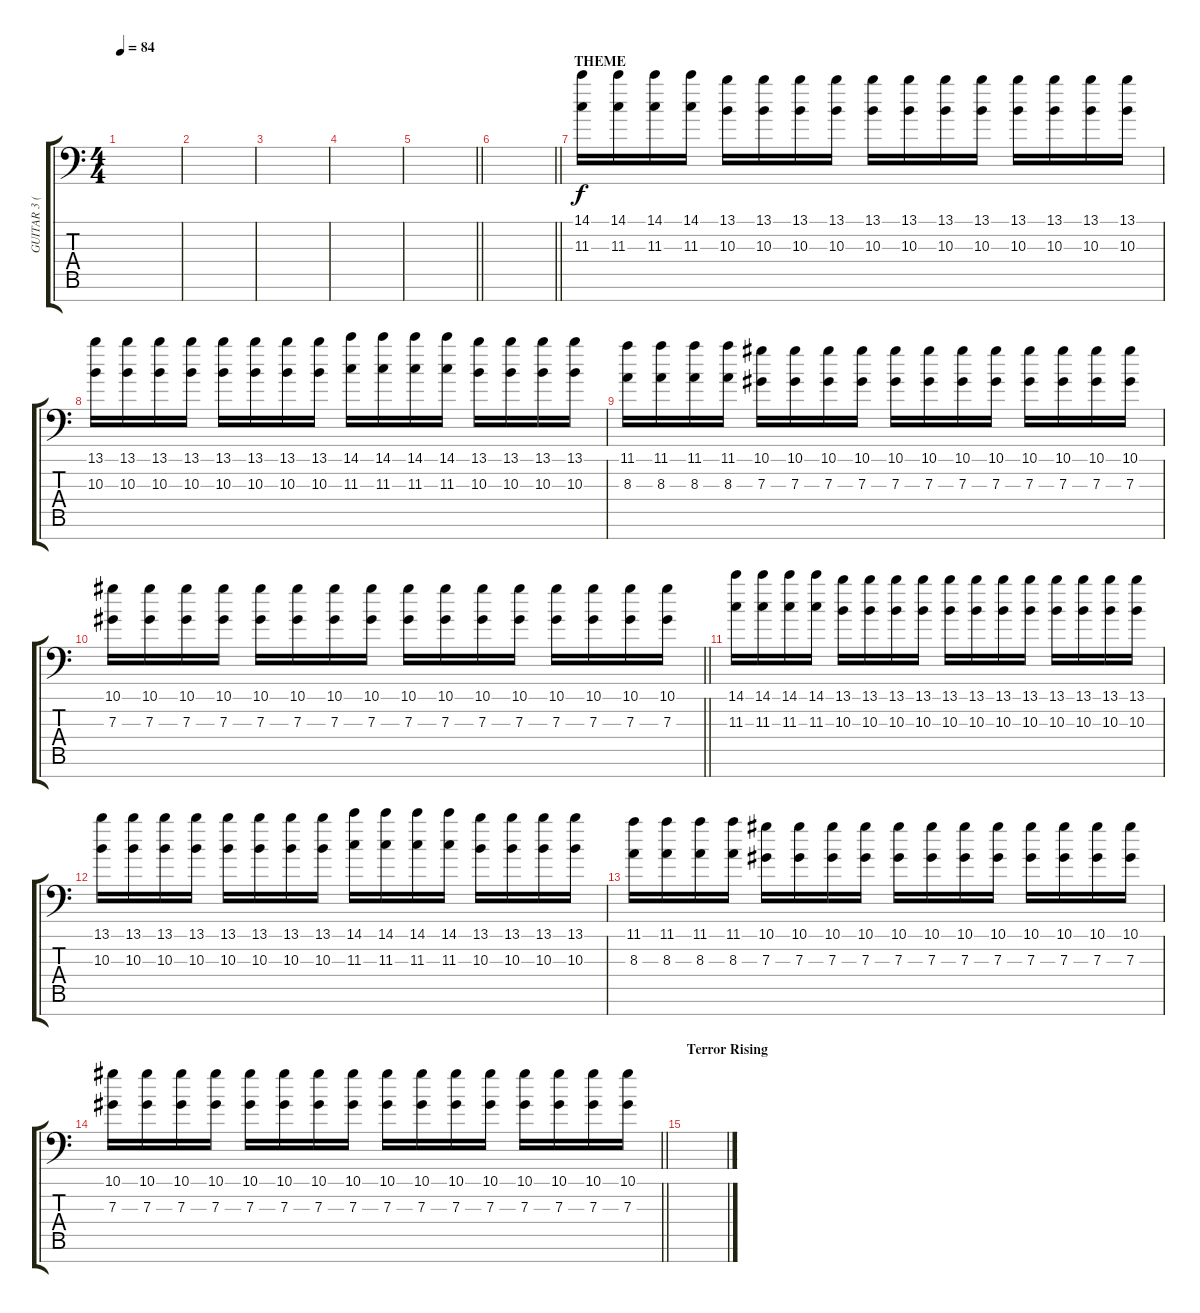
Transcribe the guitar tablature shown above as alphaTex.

\track ("GUITAR 3 (Fredrik Thordendal)" "GUITAR 3 (") {instrument overdrivenguitar}
\staff {score tabs}
\tuning (Bb3 F3 Db3 Ab2 Eb2 Bb1 F1) {hide}
\ts (4 4)
\tempo 84
\clef f4
\ks c
|
|
|
|
\barLineRight lightlight
|
\barLineRight lightlight
|
\section ("" "THEME")
(14.1 11.3).16 (14.1 11.3).16 (14.1 11.3).16 (14.1 11.3).16 (13.1 10.3).16 (13.1 10.3).16 (13.1 10.3).16 (13.1 10.3).16 (13.1 10.3).16 (13.1 10.3).16 (13.1 10.3).16 (13.1 10.3).16 (13.1 10.3).16 (13.1 10.3).16 (13.1 10.3).16 (13.1 10.3).16 |
(13.1 10.3).16 (13.1 10.3).16 (13.1 10.3).16 (13.1 10.3).16 (13.1 10.3).16 (13.1 10.3).16 (13.1 10.3).16 (13.1 10.3).16 (14.1 11.3).16 (14.1 11.3).16 (14.1 11.3).16 (14.1 11.3).16 (13.1 10.3).16 (13.1 10.3).16 (13.1 10.3).16 (13.1 10.3).16 |
(11.1 8.3).16 (11.1 8.3).16 (11.1 8.3).16 (11.1 8.3).16 (10.1 7.3).16 (10.1 7.3).16 (10.1 7.3).16 (10.1 7.3).16 (10.1 7.3).16 (10.1 7.3).16 (10.1 7.3).16 (10.1 7.3).16 (10.1 7.3).16 (10.1 7.3).16 (10.1 7.3).16 (10.1 7.3).16 |
\barLineRight lightlight
(10.1 7.3).16 (10.1 7.3).16 (10.1 7.3).16 (10.1 7.3).16 (10.1 7.3).16 (10.1 7.3).16 (10.1 7.3).16 (10.1 7.3).16 (10.1 7.3).16 (10.1 7.3).16 (10.1 7.3).16 (10.1 7.3).16 (10.1 7.3).16 (10.1 7.3).16 (10.1 7.3).16 (10.1 7.3).16 |
(14.1 11.3).16 (14.1 11.3).16 (14.1 11.3).16 (14.1 11.3).16 (13.1 10.3).16 (13.1 10.3).16 (13.1 10.3).16 (13.1 10.3).16 (13.1 10.3).16 (13.1 10.3).16 (13.1 10.3).16 (13.1 10.3).16 (13.1 10.3).16 (13.1 10.3).16 (13.1 10.3).16 (13.1 10.3).16 |
(13.1 10.3).16 (13.1 10.3).16 (13.1 10.3).16 (13.1 10.3).16 (13.1 10.3).16 (13.1 10.3).16 (13.1 10.3).16 (13.1 10.3).16 (14.1 11.3).16 (14.1 11.3).16 (14.1 11.3).16 (14.1 11.3).16 (13.1 10.3).16 (13.1 10.3).16 (13.1 10.3).16 (13.1 10.3).16 |
(11.1 8.3).16 (11.1 8.3).16 (11.1 8.3).16 (11.1 8.3).16 (10.1 7.3).16 (10.1 7.3).16 (10.1 7.3).16 (10.1 7.3).16 (10.1 7.3).16 (10.1 7.3).16 (10.1 7.3).16 (10.1 7.3).16 (10.1 7.3).16 (10.1 7.3).16 (10.1 7.3).16 (10.1 7.3).16 |
\barLineRight lightlight
(10.1 7.3).16 (10.1 7.3).16 (10.1 7.3).16 (10.1 7.3).16 (10.1 7.3).16 (10.1 7.3).16 (10.1 7.3).16 (10.1 7.3).16 (10.1 7.3).16 (10.1 7.3).16 (10.1 7.3).16 (10.1 7.3).16 (10.1 7.3).16 (10.1 7.3).16 (10.1 7.3).16 (10.1 7.3).16 |
\section ("" "Terror Rising")
